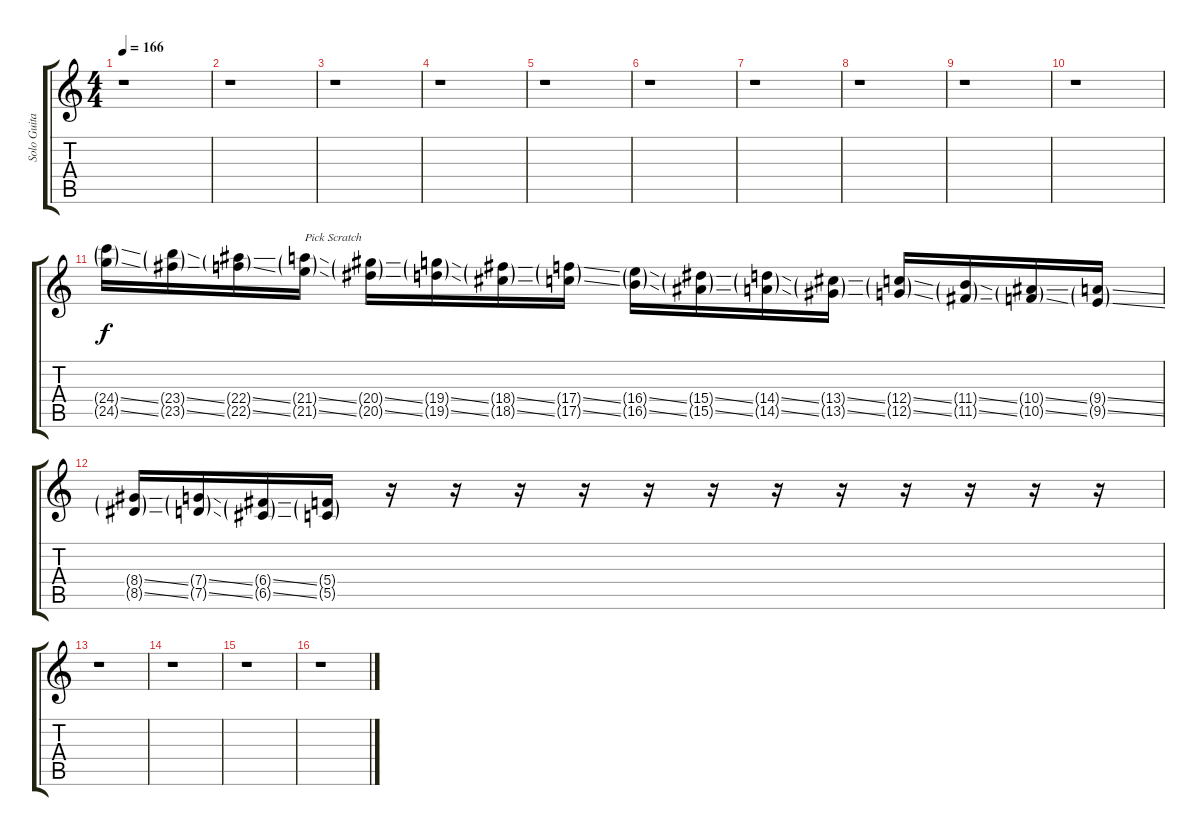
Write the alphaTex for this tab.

\track ("Solo Guitar" "Solo Guita") {instrument distortionguitar}
\staff {score tabs}
\tuning (D4 A3 F3 C3 G2 C2) {hide}
\ts (4 4)
\tempo 166
\clef g2
\ks c
r.1{dy f} |
r.1 |
r.1 |
r.1 |
r.1 |
r.1 |
r.1 |
r.1 |
r.1 |
r.1 |
(24.4{ss g} 24.5{ss g}).16 (23.4{ss g} 23.5{ss g}).16 (22.4{ss g} 22.5{ss g}).16 (21.4{ss g} 21.5{ss g}).16{txt "Pick Scratch "} (20.4{ss g} 20.5{ss g}).16 (19.4{ss g} 19.5{ss g}).16 (18.4{ss g} 18.5{ss g}).16 (17.4{ss g} 17.5{ss g}).16 (16.4{ss g} 16.5{ss g}).16 (15.4{ss g} 15.5{ss g}).16 (14.4{ss g} 14.5{ss g}).16 (13.4{ss g} 13.5{ss g}).16 (12.4{ss g} 12.5{ss g}).16 (11.4{ss g} 11.5{ss g}).16 (10.4{ss g} 10.5{ss g}).16 (9.4{ss g} 9.5{ss g}).16 |
(8.4{ss g} 8.5{ss g}).16 (7.4{ss g} 7.5{ss g}).16 (6.4{ss g} 6.5{ss g}).16 (5.4{g} 5.5{g}).16 r.16 r.16 r.16 r.16 r.16 r.16 r.16 r.16 r.16 r.16 r.16 r.16 |
r.1 |
r.1 |
r.1 |
r.1
